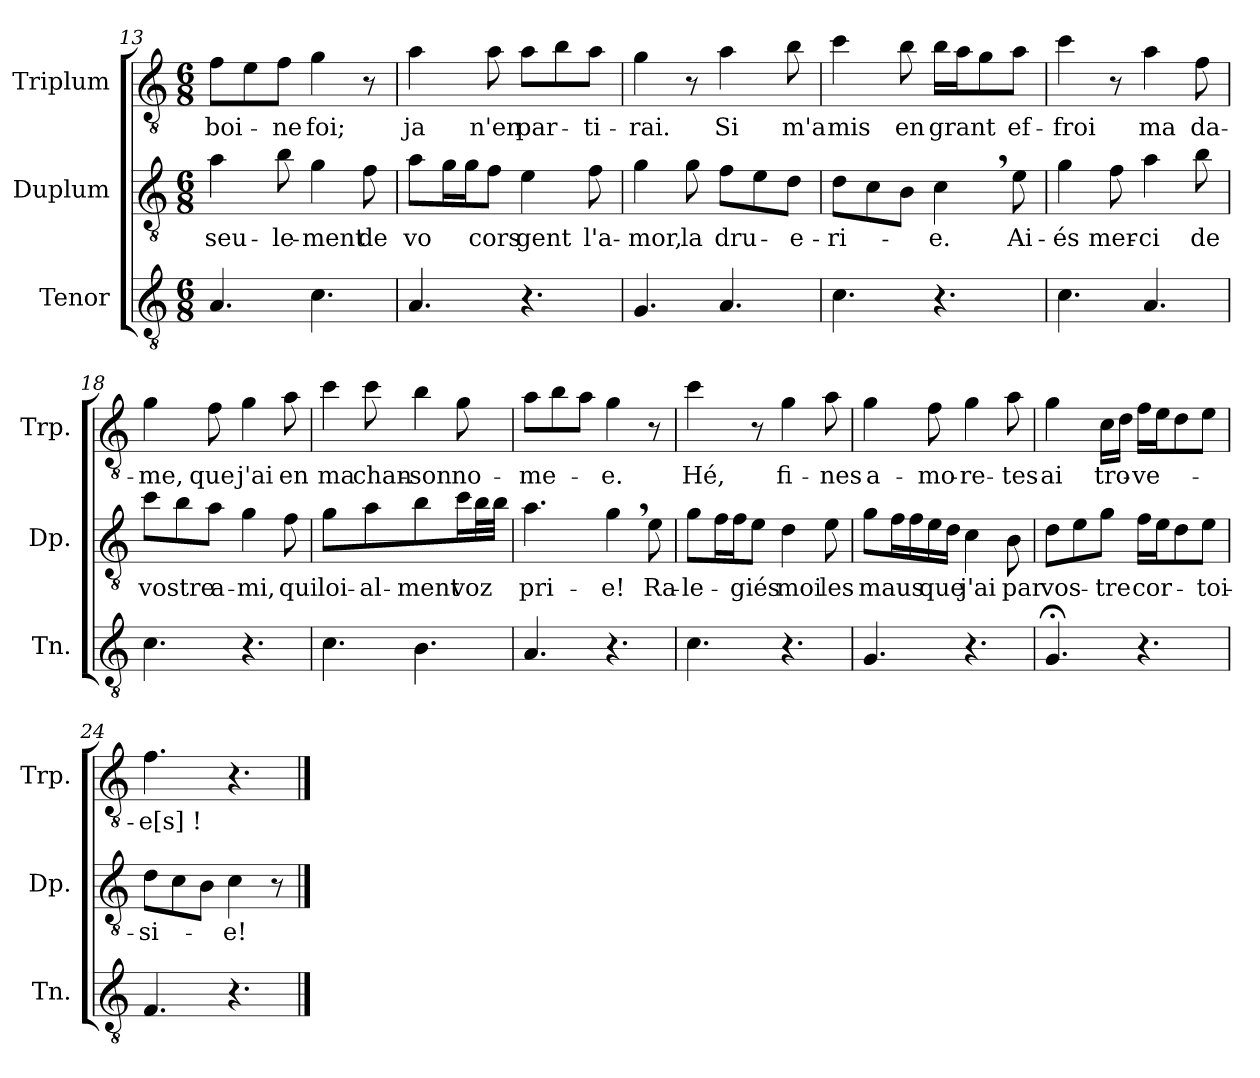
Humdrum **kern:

**kern	**kern	**text	**kern	**text
*part3	*part2	*part2	*part1	*part1
*staff3	*staff2	*staff2	*staff1	*staff1
*I"Tenor	*I"Duplum	*	*I"Triplum	*
*I'Tn.	*I'Dp.	*	*I'Trp.	*
*clefGv2	*clefGv2	*	*clefGv2	*
*k[]	*k[]	*	*k[]	*
*M6/8	*M6/8	*	*M6/8	*
=13	=13	=13	=13	=13
!	!	!LO:LY:b	!	!LO:LY:b
4.A/	4a\	seu-	8f\L	boi-
.	.	.	8e\	.
!	!	!LO:LY:b	!	!LO:LY:b
.	8b\	-le-	8f\J	-ne
!	!	!LO:LY:b	!	!LO:LY:b
4.c\	4g\	-ment	4g\	foi;
!	!	!LO:LY:b	!	!
.	8f\	de	8r	.
!!LO:PB:g=z
=14	=14	=14	=14	=14
!	!	!LO:LY:b	!	!LO:LY:b
4.A/	8a\L	vo	4a\	ja
*	*tremolo	*	*	*
.	16g\	.	.	.
.	16g\	.	.	.
*	*Xtremolo	*	*	*
!	!	!LO:LY:b	!	!LO:LY:b
.	8f\J	cors	8a\	n'en
!	!	!LO:LY:b	!	!LO:LY:b
4.r	4e\	gent	8a\L	par-
.	.	.	8b\	.
!	!	!LO:LY:b	!	!LO:LY:b
.	8f\	l'a-	8a\J	-ti-
=15	=15	=15	=15	=15
!	!	!LO:LY:b	!	!LO:LY:b
4.G/	4g\	-mor,	4g\	-rai.
!	!	!LO:LY:b	!	!
.	8g\	la	8r	.
!	!	!LO:LY:b	!	!LO:LY:b
4.A/	8f\L	dru-	4a\	Si
.	8e\	.	.	.
!	!	!LO:LY:b	!	!LO:LY:b
.	8d\J	-e-	8b\	m'a
=16	=16	=16	=16	=16
!	!	!LO:LY:b	!	!LO:LY:b
4.c\	8d\L	-ri-	4cc\	mis
.	8c\	.	.	.
!	!	!	!	!LO:LY:b
.	8B\J	.	8b\	en
!	!	!LO:LY:b	!	!LO:LY:b
4.r	4c,\	-e.	16b\LL	grant
.	.	.	16a\J	.
.	.	.	8g\	.
!	!	!LO:LY:b	!	!LO:LY:b
.	8e\	Ai-	8a\J	ef-
=17	=17	=17	=17	=17
!	!	!LO:LY:b	!	!LO:LY:b
4.c\	4g\	-és	4cc\	-froi
!	!	!LO:LY:b	!	!
.	8f\	mer-	8r	.
!	!	!LO:LY:b	!	!LO:LY:b
4.A/	4a\	-ci	4a\	ma
!	!	!LO:LY:b	!	!LO:LY:b
.	8b\	de	8f\	da-
=18	=18	=18	=18	=18
!	!	!LO:LY:b	!	!LO:LY:b
4.c\	8cc\L	vostre	4g\	-me,
.	8b\	.	.	.
!	!	!LO:LY:b	!	!LO:LY:b
.	8a\J	a-	8f\	que
!	!	!LO:LY:b	!	!LO:LY:b
4.r	4g\	-mi,	4g\	j'ai
!	!	!LO:LY:b	!	!LO:LY:b
.	8f\	qui	8a\	en
!!LO:LB:g=z
=19	=19	=19	=19	=19
!	!	!LO:LY:b	!	!LO:LY:b
4.c\	4g\	loi-	4cc\	ma
!	!	!LO:LY:b	!	!LO:LY:b
.	8a\	-al-	8cc\	chan-
!	!	!LO:LY:b	!	!LO:LY:b
4.B\	4b\	-ment	4b\	-son
!	!	!LO:LY:b	!	!LO:LY:b
.	16cc\LL	voz	8g\	no-
*	*tremolo	*	*	*
.	32b\	.	.	.
.	32b\JJJ	.	.	.
*	*Xtremolo	*	*	*
=20	=20	=20	=20	=20
!	!	!LO:LY:b	!	!LO:LY:b
4.A/	4.a\	pri-	8a\L	-me-
.	.	.	8b\	.
.	.	.	8a\J	.
!	!	!LO:LY:b	!	!LO:LY:b
4.r	4g,\	-e!	4g\	-e.
!	!	!LO:LY:b	!	!
.	8e\	Ra-	8r	.
=21	=21	=21	=21	=21
!	!	!LO:LY:b	!	!LO:LY:b
4.c\	8g\L	-le-	4cc\	Hé,
*	*tremolo	*	*	*
.	16f\	.	.	.
.	16f\	.	.	.
*	*Xtremolo	*	*	*
!	!	!LO:LY:b	!	!
.	8e\J	-giés	8r	.
!	!	!LO:LY:b	!	!LO:LY:b
4.r	4d\	moi	4g\	fi-
!	!	!LO:LY:b	!	!LO:LY:b
.	8e\	les	8a\	-nes
=22	=22	=22	=22	=22
!	!	!LO:LY:b	!	!LO:LY:b
4.G/	8g\L	maus	4g\	a-
*	*tremolo	*	*	*
.	16f\	.	.	.
.	16f\	.	.	.
*	*Xtremolo	*	*	*
!	!	!LO:LY:b	!	!LO:LY:b
.	16e\L	que	8f\	-mo-
.	16d\JJ	.	.	.
!	!	!LO:LY:b	!	!LO:LY:b
4.r	4c\	j'ai	4g\	-re-
!	!	!LO:LY:b	!	!LO:LY:b
.	8B\	par	8a\	-tes
=23	=23	=23	=23	=23
!	!	!LO:LY:b	!	!LO:LY:b
4.G;</	8d\L	vos-	4g\	ai
.	8e\	.	.	.
!	!	!LO:LY:b	!	!LO:LY:b
.	8g\J	-tre	16c\LL	tro-
.	.	.	16d\JJ	.
!	!	!LO:LY:b	!	!LO:LY:b
4.r	16f\LL	cor-	16f\LL	-ve-
.	16e\J	.	16e\J	.
.	8d\	.	8d\	.
!	!	!LO:LY:b	!	!
.	8e\J	-toi-	8e\J	.
!!LO:LB:g=z
=24	=24	=24	=24	=24
!	!	!LO:LY:b	!	!LO:LY:b
4.F/	8d\L	-si-	4.f\	-e[s]!
.	8c\	.	.	.
.	8B\J	.	.	.
!	!	!LO:LY:b	!	!
4.r	4c\	-e!	4.r	.
.	8r	.	.	.
==	==	==	==	==
*-	*-	*-	*-	*-
